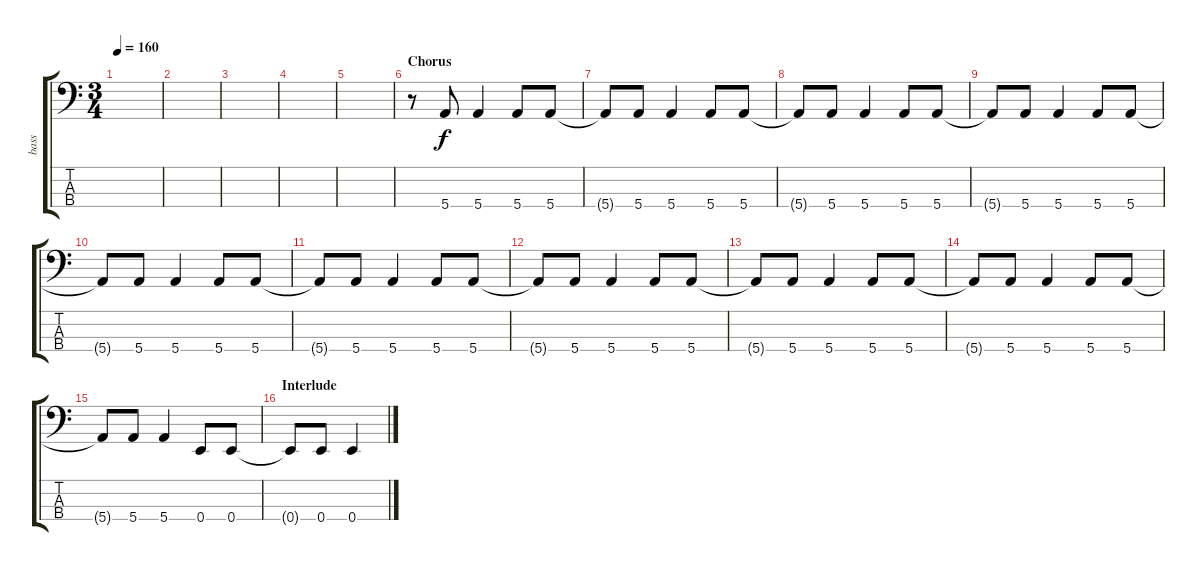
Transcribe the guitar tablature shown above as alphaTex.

\track ("bass" "bass") {instrument electricbassfinger}
\staff {score tabs}
\tuning (G2 D2 A1 E1) {hide}
\ts (3 4)
\tempo 160
\clef f4
\ks c
|
|
|
|
|
\section ("" "Chorus")
r.8 5.4.8 5.4.4 5.4.8 5.4.8 |
5.4{t}.8 5.4.8 5.4.4 5.4.8 5.4.8 |
5.4{t}.8 5.4.8 5.4.4 5.4.8 5.4.8 |
5.4{t}.8 5.4.8 5.4.4 5.4.8 5.4.8 |
5.4{t}.8 5.4.8 5.4.4 5.4.8 5.4.8 |
5.4{t}.8 5.4.8 5.4.4 5.4.8 5.4.8 |
5.4{t}.8 5.4.8 5.4.4 5.4.8 5.4.8 |
5.4{t}.8 5.4.8 5.4.4 5.4.8 5.4.8 |
5.4{t}.8 5.4.8 5.4.4 5.4.8 5.4.8 |
5.4{t}.8 5.4.8 5.4.4 0.4.8 0.4.8 |
\section ("" "Interlude")
0.4{t}.8 0.4.8 0.4.4
